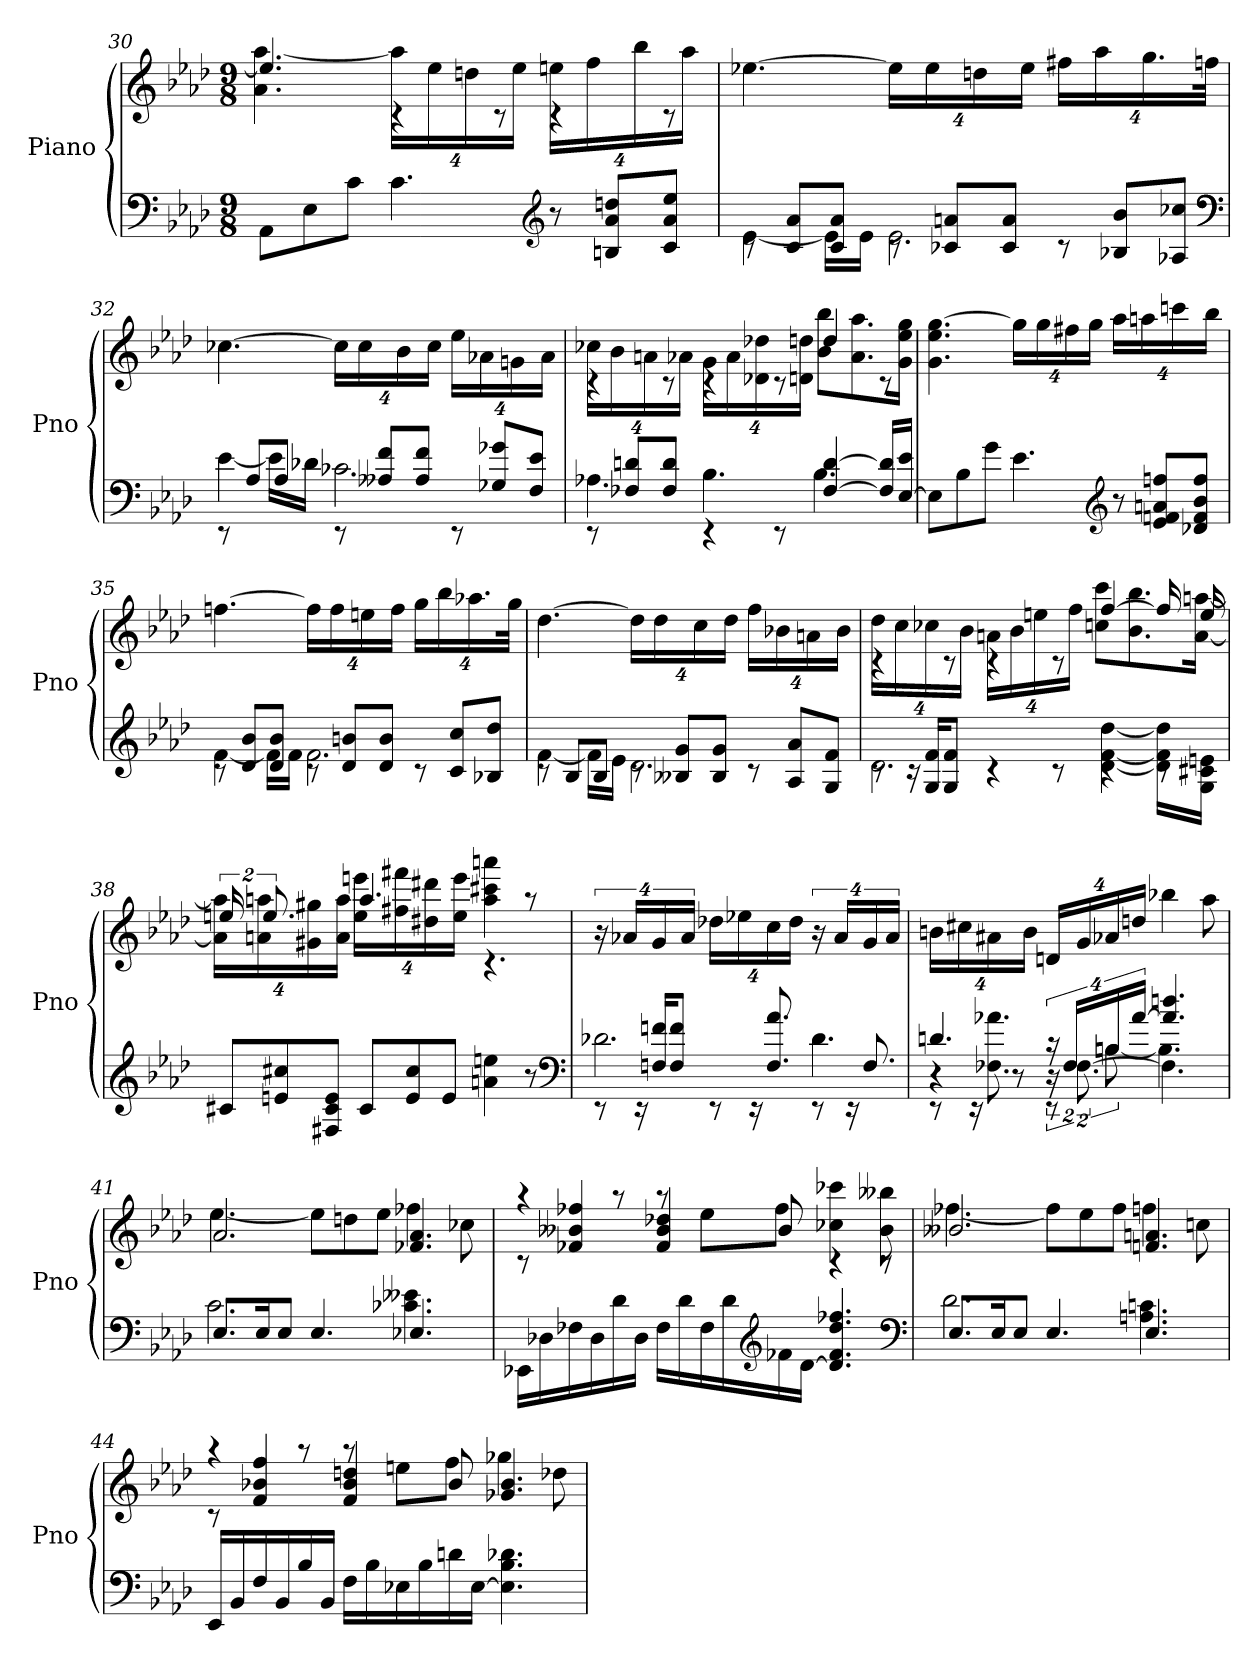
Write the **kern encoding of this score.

**kern	**kern
*part1	*part1
*staff2	*staff1
*I"Piano	*
*I'Pno	*
*clefF4	*clefG2
*k[b-e-a-d-]	*k[b-e-a-d-]
*f:	*f:
*M9/8	*M9/8
=30	=30
*	*^
8AA-L	4.ee-]	4.a- [4.aa-
8E-	.	.
8cJ	.	.
4.c	4rc	32%3aa-LL]
.	.	32%3ee-
.	.	32%3ddn
.	8rc	.
.	.	32%3ee-JJ
*clefG2	*	*
8r	4rc	32%3eenLL
.	.	32%3ff
8Bn 8a- 8ddnL	.	.
.	.	32%3bb-
8c 8a- 8ee-J	8rc	.
.	.	32%3aa-JJ
*	*v	*v
=31	=31
*^	*
8rc	[4e-	[4.ee-X
8c 8a-L	.	.
8c 8a-J	16e-LL]	.
.	16e-JJ	.
8rc	2.e-	32%3ee-LL]
.	.	32%3ee-
8c-X 8anL	.	.
.	.	32%3ddn
8c- 8aJ	.	.
.	.	32%3ee-JJ
8rc	.	32%3ff#XLL
.	.	32%3aa-
8B-X 8b-L	.	.
.	.	32%3.gg
8A-X 8cc-XJ	.	.
.	.	64%3ffnJJk
*clefF4	*	*
=32	=32	=32
8rEE	[4e-	[4.cc-X
8A-L	.	.
8A-J	16e-LL]	.
.	16d-XJJ	.
8rEE	2.c-X	32%3cc-LL]
.	.	32%3cc-
8A--X 8fL	.	.
.	.	32%3b-
8A-- 8fJ	.	.
.	.	32%3cc-JJ
8rEE	.	32%3ee-LL
.	.	32%3a-X
8G-X 8g-XL	.	.
.	.	32%3gn
8F 8e-J	.	.
.	.	32%3a-JJ
=33	=33	=33
*	*	*^
8rEE	4.A-X	4rc	32%3cc-XLL
.	.	.	32%3b-
8F-X 8dnL	.	.	.
.	.	.	32%3an
8F- 8dJ	.	8rc	.
.	.	.	32%3a-XJJ
4rEE	4.B-	4rc	32%3gLL
.	.	.	32%3a-
.	.	.	32%3d-X 32%3dd-X
8rEE	.	8rc	.
.	.	.	32%3dn 32%3ddnJJ
[4F- [4d	4.B-	4dd	8b- 8bb-L
.	.	.	8.a- 8.aa-
16F-] 16d]LL	.	8rc	.
[16E- 16e-JJ	.	.	16g 16ee- 16ggJk
*v	*v	*	*
*	*v	*v
=34	=34
8E-L]	4.g 4.ee- [4.gg
8B-	.
8gJ	.
4.e-	32%3ggLL]
.	32%3gg
.	32%3ff#X
.	32%3ggJJ
*clefG2	*
8r	32%3aa-LL
.	32%3aan
8e- 8fn 8an 8ffnL	.
.	32%3cccn
8d-X 8f 8b- 8ffJ	.
.	32%3bb-JJ
=35	=35
*^	*
8rc	[4f	[4.ffn
8d- 8b-L	.	.
8d- 8b-J	16fLL]	.
.	16fJJ	.
8rc	2.f	32%3ffLL]
.	.	32%3ff
8d- 8bnL	.	.
.	.	32%3een
8d- 8bJ	.	.
.	.	32%3ffJJ
8rc	.	32%3ggLL
.	.	32%3bb-
8c 8ccL	.	.
.	.	32%3.aa-X
8B-X 8dd-J	.	.
.	.	64%3ggJJk
=36	=36	=36
8rc	[4f	[4.dd-
8B-L	.	.
8B-J	16fLL]	.
.	16e-JJ	.
8rc	2.d-	32%3dd-LL]
.	.	32%3dd-
8B--X 8gL	.	.
.	.	32%3cc
8B-- 8gJ	.	.
.	.	32%3dd-JJ
8rc	.	32%3ffLL
.	.	32%3b-X
8A- 8a-L	.	.
.	.	32%3an
8G 8fJ	.	.
.	.	32%3b-JJ
=37	=37	=37
*	*	*^
8rc	2.d-	4rc	32%3dd-LL
.	.	.	32%3cc
16rc	.	.	.
16G 16fKL	.	.	32%3cc-X
8G 8fJ	.	8rc	.
.	.	.	32%3b-JJ
4rc	.	4rc	32%3anLL
.	.	.	32%3b-
.	.	.	32%3een
8rc	.	8rc	.
.	.	.	32%3ffJJ
4rc	[4d- [4f [4dd-	[4ff	8ccn 8cccL
.	.	.	8.b- 8.bb-
8rc	16d-] 16f] 16dd-]LL	16ff]	.
.	16G 16c#X 16enJJ	16ee	[16a [16aanJk
*v	*v	*	*
=38	=38	=38
8c#XL	32%3een	32%3a] 32%3aa]LL
.	16%3.ee	32%3an 32%3aan
8en 8cc#X	.	.
.	.	32%3g#X 32%3gg#X
8F#X 8c# 8eJ	.	.
.	.	32%3a 32%3aaJJ
8c#L	4.aa	32%3ee 32%3eeenLL
.	.	32%3ff#X 32%3fff#X
8e 8cc#	.	.
.	.	32%3dd#X 32%3ddd#X
8eJ	.	.
.	.	32%3ee 32%3eeeJJ
4an 4een	4.rc	4aa 4ccc#X 4aaan
8r	.	8raa
*	*v	*v
*clefF4	*
=39	=39
*^	*
8rEE	2.d-X	32%3r
.	.	32%3a-XLL
16rEE	.	.
16Fn 16fnKL	.	32%3g
8F 8fJ	.	.
.	.	32%3a-JJ
8rEE	.	32%3dd-XLL
.	.	32%3ee-X
16rEE	.	.
8.F 8.a-	.	32%3cc
.	.	32%3dd-JJ
8rEE	4.d-	32%3r
.	.	32%3a-LL
16rEE	.	.
8.F	.	32%3g
.	.	32%3a-JJ
=40	=40	=40
*	*^	*
4r	8rEE	4.dn	32%3bnLL
.	.	.	32%3cc#X
.	16rEE	.	.
.	8.F-X 8.a-X	.	32%3a#X
8r	.	.	.
.	.	.	32%3bJJ
32%3r	16%3rEE	32%3rc	32%3dnLL
[16%3.F-\	.	32%3F-LL	32%3g
.	[16%3Bn	32%3Bn	32%3a-X
.	.	[32%3a-JJ	32%3ddnJJ
4.F-\]	4.B]	4.a-] 4.ddn	4bb-X
.	.	.	8aa-
*	*v	*v	*
=41	=41	=41
*	*	*^
8.E-L	2.c	2.a-	[4.ee-
16E-K	.	.	.
8E-J	.	.	.
4.E-	.	.	8ee-L]
.	.	.	8ddn
.	.	.	8ee-J
4.E-X	4.c-X 4.e--X	4.f-X 4.a-	4ff-X
.	.	.	8cc-X
*v	*v	*	*
=42	=42	=42
16EE-XLL	8rc	4raa
16D-X	.	.
16F-X	4f-X 4b--X 4ff-X	.
16D-	.	.
16d-	.	8raa
16D-JJ	.	.
16F-LL	4f- 4b-- 4dd-X	8raa
16d-	.	.
16F-	.	8ee-L
16d-	.	.
*clefG2	*	*
16f-X	8b--	8ff-J
[16d-JJ	.	.
4.d-] 4.f- 4.dd- 4.ff-X	4rc	4cc-X 4ccc-X
.	8rc	8b-- 8bb--X
*clefF4	*	*
=43	=43	=43
*^	*	*
8.E-L	2.d-	2.b--X	[4.ff-X
16E-K	.	.	.
8E-J	.	.	.
4.E-	.	.	8ff-L]
.	.	.	8ee-
.	.	.	8ff-J
4.E-	4.An 4.cn	4.fn 4.an	4ffn
.	.	.	8ccn
*v	*v	*	*
=44	=44	=44
16EE-LL	8rc	4raa
16BB-	.	.
16F	4f 4b-X 4ff	.
16BB-	.	.
16B-	.	8raa
16BB-JJ	.	.
16FLL	4f 4b- 4ddn	8raa
16B-	.	.
16E-X	.	8eenL
16B-	.	.
16dn	8b-	8ffJ
[16E-JJ	.	.
4.E-] 4.B- 4.d-X	4.g-X 4.b-	4gg-X
.	.	8dd-X
*	*v	*v
=	=
*-	*-
